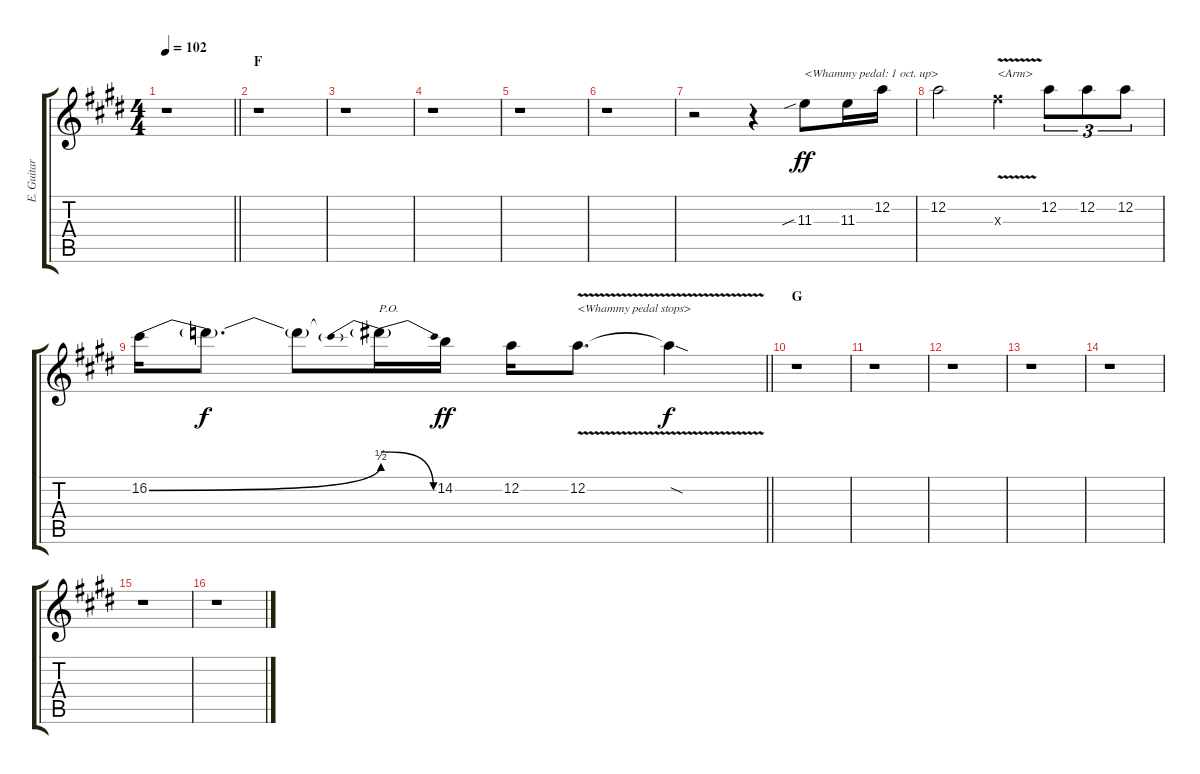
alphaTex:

\track ("E. Guitar III" "E. Guitar ") {instrument overdrivenguitar}
\staff {score tabs}
\tuning (D4 A3 F3 C3 G2 D2) {hide}
\ts (4 4)
\tempo 102
\clef g2
\barLineRight lightlight
\ks e
r.1{dy ff} |
\section ("" "F")
r.1 |
r.1 |
r.1 |
r.1 |
r.1 |
r.2 r.4 11.3{sib}.8{txt "<Whammy pedal: 1 oct. up>"} 11.3.16 12.2.16 |
12.2.2 13.3{v x}.4{txt "<Arm>"} 12.2.8{tu (3 2)} 12.2.8{tu (3 2)} 12.2.8{tu (3 2)} |
\barLineRight lightlight
16.2{be (bend 0 0 60 2)}.16 16.2{t}.8{d dy f} 16.2{t}.8 16.2{be (prebendrelease 0 4 60 0) t}.16{txt "P.O."} 14.2.16{dy ff} 12.2.16 12.2{v}.8{d txt "<Whammy pedal stops>"} 12.2{sod t}.4{dy f} |
\section ("" "G")
r.1 |
r.1 |
r.1 |
r.1 |
r.1 |
r.1 |
r.1
